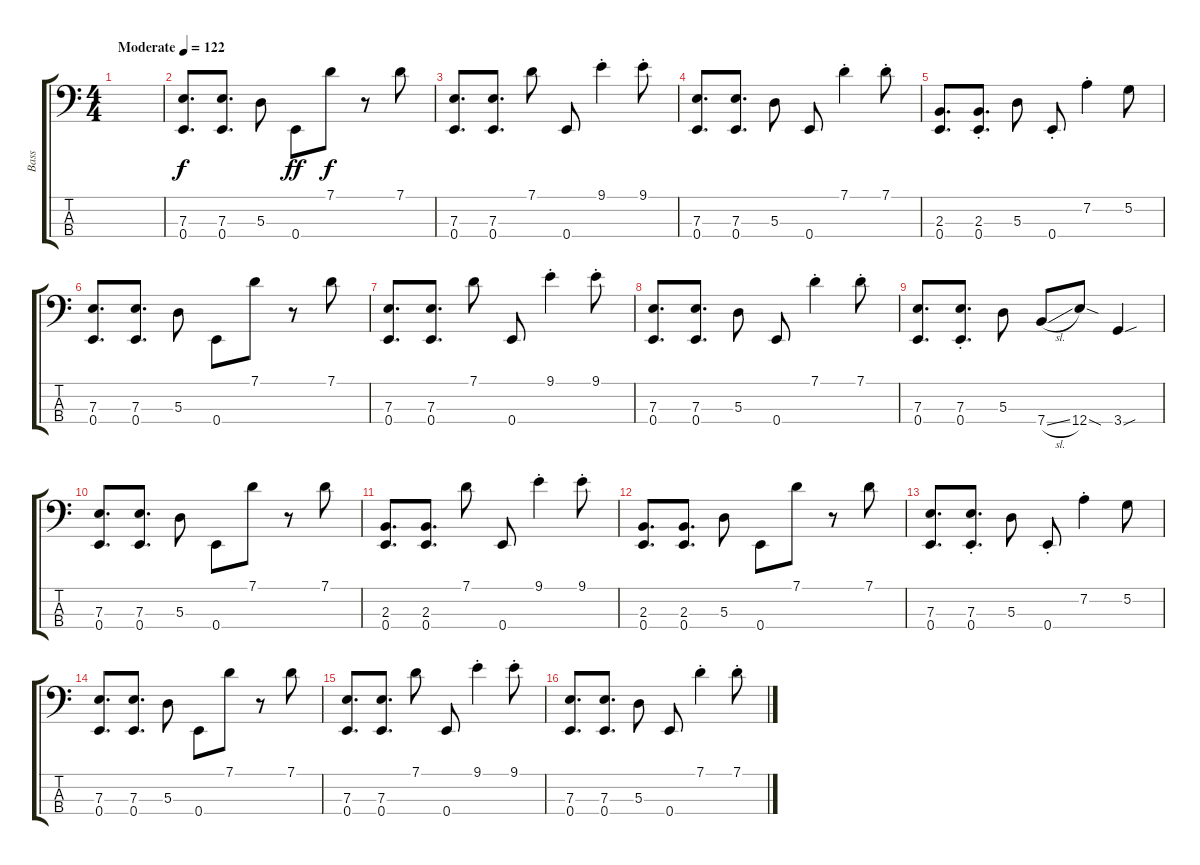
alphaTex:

\track ("Bass" "Bass") {instrument slapbass2}
\staff {score tabs}
\tuning (G2 D2 A1 E1) {hide}
\ts (4 4)
\tempo (122 "Moderate")
\clef f4
\ks c
|
(7.3 0.4).8{d} (7.3 0.4).8{d} 5.3.8{dy f} 0.4.8{dy ff} 7.1.8{dy f} r.8 7.1.8 |
(7.3 0.4).8{d} (7.3 0.4).8{d} 7.1.8 0.4.8 9.1{st}.4 9.1{st}.8 |
(7.3 0.4).8{d} (7.3 0.4).8{d} 5.3.8 0.4.8 7.1{st}.4 7.1{st}.8 |
(2.3 0.4).8{d} (2.3{st} 0.4{st}).8{d} 5.3.8 0.4{st}.8 7.2{st}.4 5.2.8 |
(7.3 0.4).8{d} (7.3 0.4).8{d} 5.3.8 0.4.8 7.1.8 r.8 7.1.8 |
(7.3 0.4).8{d} (7.3 0.4).8{d} 7.1.8 0.4.8 9.1{st}.4 9.1{st}.8 |
(7.3 0.4).8{d} (7.3 0.4).8{d} 5.3.8 0.4.8 7.1{st}.4 7.1{st}.8 |
(7.3 0.4).8{d} (7.3{st} 0.4{st}).8{d} 5.3.8 7.4{sl}.8 12.4{sod}.8 3.4{sou}.4 |
(7.3 0.4).8{d} (7.3 0.4).8{d} 5.3.8 0.4.8 7.1.8 r.8 7.1.8 |
(2.3 0.4).8{d} (2.3 0.4).8{d} 7.1.8 0.4.8 9.1{st}.4 9.1{st}.8 |
(2.3 0.4).8{d} (2.3 0.4).8{d} 5.3.8 0.4.8 7.1.8 r.8 7.1.8 |
(7.3 0.4).8{d} (7.3{st} 0.4{st}).8{d} 5.3.8 0.4{st}.8 7.2{st}.4 5.2.8 |
(7.3 0.4).8{d} (7.3 0.4).8{d} 5.3.8 0.4.8 7.1.8 r.8 7.1.8 |
(7.3 0.4).8{d} (7.3 0.4).8{d} 7.1.8 0.4.8 9.1{st}.4 9.1{st}.8 |
(7.3 0.4).8{d} (7.3 0.4).8{d} 5.3.8 0.4.8 7.1{st}.4 7.1{st}.8
